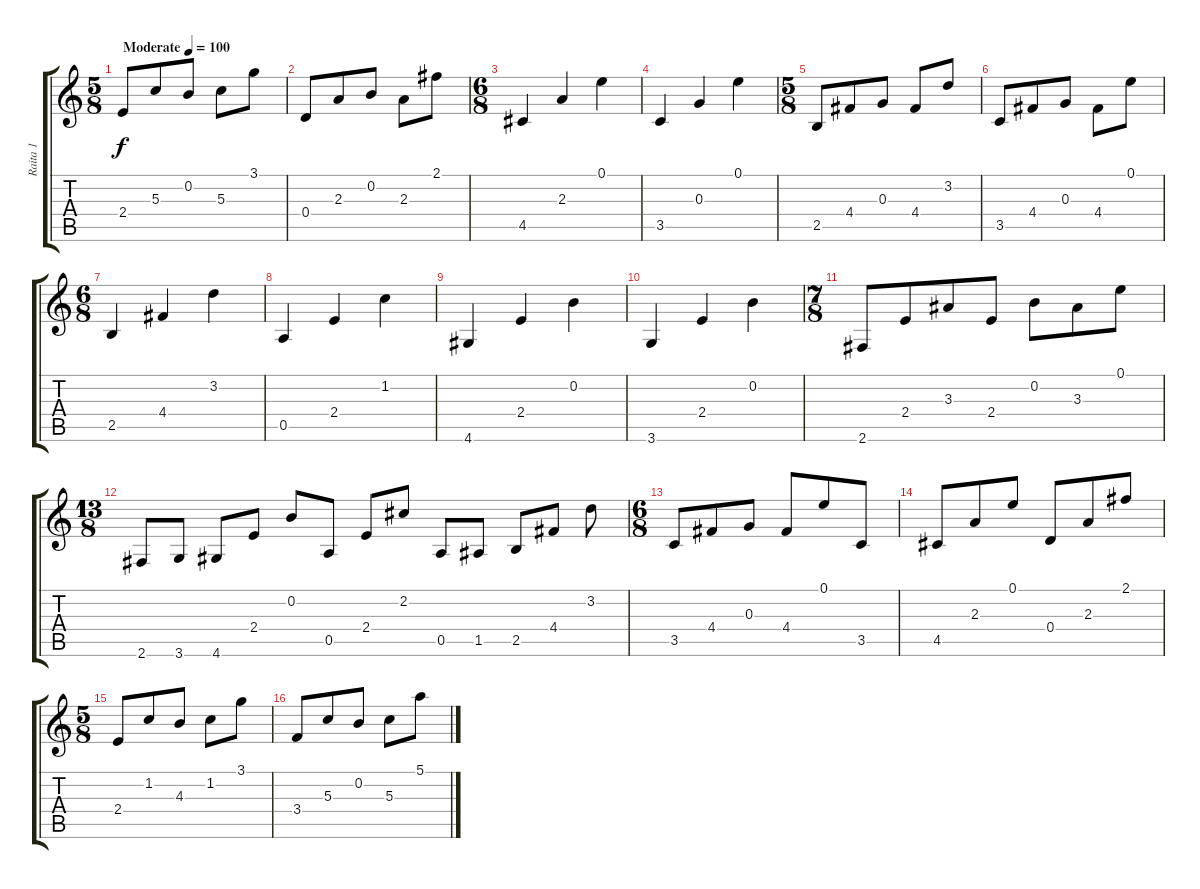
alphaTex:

\track ("Raita 1" "Raita 1") {instrument acousticguitarsteel}
\staff {score tabs}
\tuning (E4 B3 G3 D3 A2 E2) {hide}
\ts (5 8)
\tempo (100 "Moderate")
\clef g2
\ks c
2.4.8{dy f instrument acousticguitarsteel} 5.3.8 0.2.8 5.3.8 3.1.8 |
0.4.8 2.3.8 0.2.8 2.3.8 2.1.8 |
\ts (6 8)
4.5.4 2.3.4 0.1.4 |
3.5.4 0.3.4 0.1.4 |
\ts (5 8)
2.5.8 4.4.8 0.3.8 4.4.8 3.2.8 |
3.5.8 4.4.8 0.3.8 4.4.8 0.1.8 |
\ts (6 8)
2.5.4 4.4.4 3.2.4 |
0.5.4 2.4.4 1.2.4 |
4.6.4 2.4.4 0.2.4 |
3.6.4 2.4.4 0.2.4 |
\ts (7 8)
2.6.8 2.4.8 3.3.8 2.4.8 0.2.8 3.3.8 0.1.8 |
\ts (13 8)
2.6.8 3.6.8 4.6.8 2.4.8 0.2.8 0.5.8 2.4.8 2.2.8 0.5.8 1.5.8 2.5.8 4.4.8 3.2.8 |
\ts (6 8)
3.5.8 4.4.8 0.3.8 4.4.8 0.1.8 3.5.8 |
4.5.8 2.3.8 0.1.8 0.4.8 2.3.8 2.1.8 |
\ts (5 8)
2.4.8 1.2.8 4.3.8 1.2.8 3.1.8 |
3.4.8 5.3.8 0.2.8 5.3.8 5.1.8
